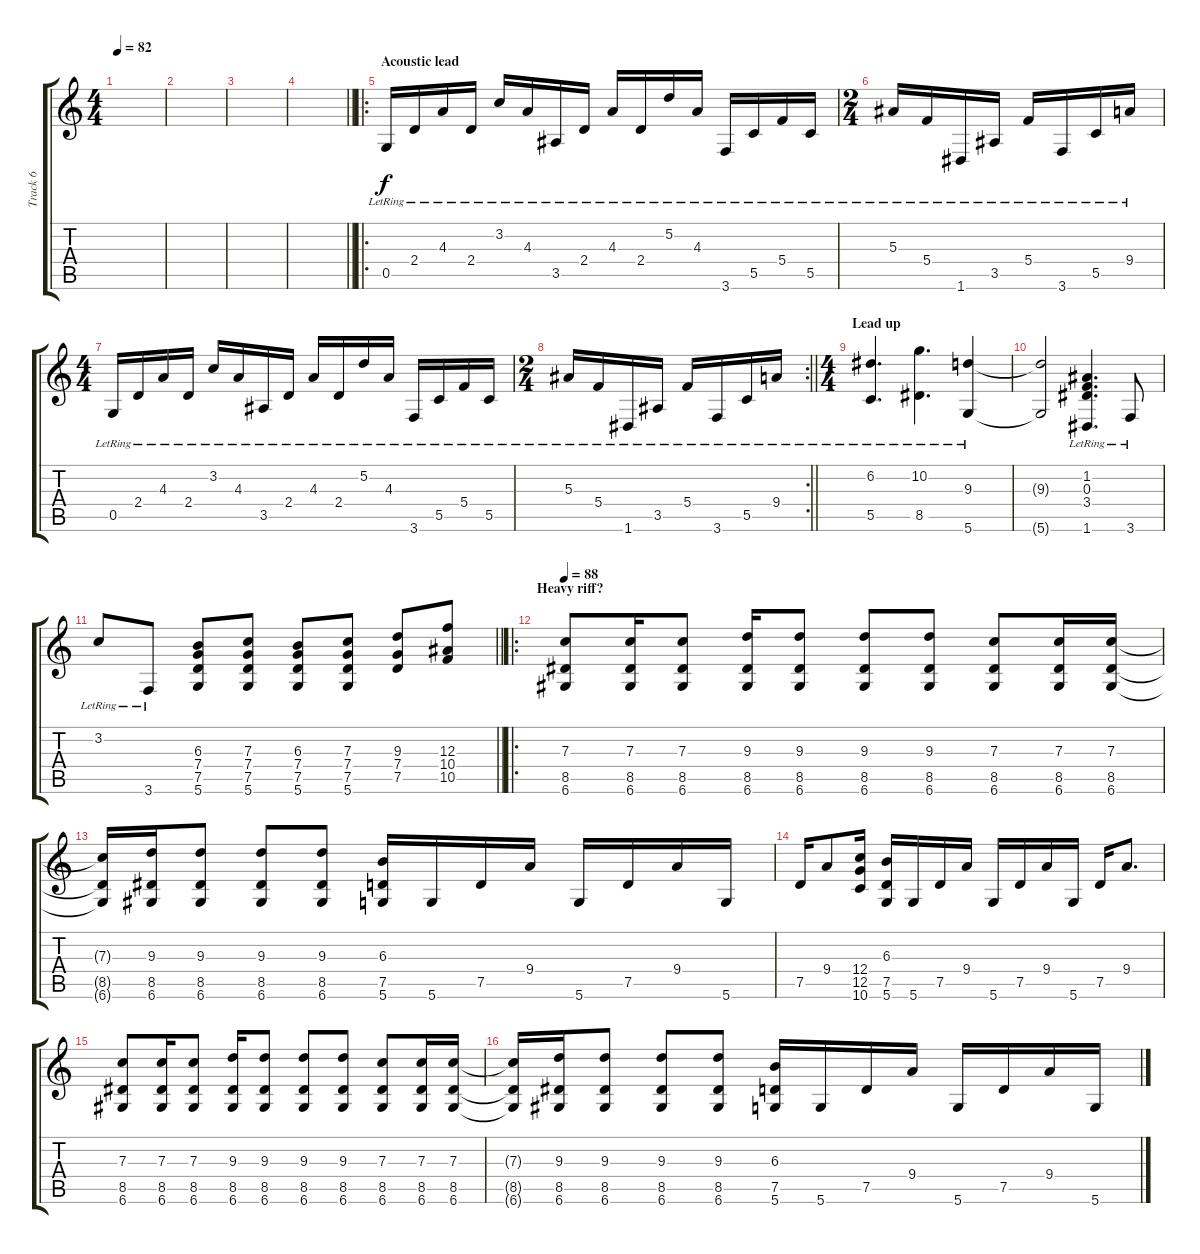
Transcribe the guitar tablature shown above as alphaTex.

\track ("Track 6" "Track 6") {instrument acousticguitarsteel}
\staff {score tabs}
\tuning (D4 A3 F3 C3 G2 D2) {hide}
\ts (4 4)
\tempo 82
\clef g2
\ks c
|
|
|
\barLineRight lightlight
|
\ro
\section ("" "Acoustic lead")
0.5{lr}.16 2.4{lr}.16 4.3{lr}.16 2.4{lr}.16 3.2{lr}.16 4.3{lr}.16 3.5{lr}.16 2.4{lr}.16 4.3{lr}.16 2.4{lr}.16 5.2{lr}.16 4.3{lr}.16 3.6{lr}.16 5.5{lr}.16 5.4{lr}.16 5.5{lr}.16 |
\ts (2 4)
5.3{lr}.16 5.4{lr}.16 1.6{lr}.16 3.5{lr}.16 5.4{lr}.16 3.6{lr}.16 5.5{lr}.16 9.4{lr}.16 |
\ts (4 4)
0.5{lr}.16 2.4{lr}.16 4.3{lr}.16 2.4{lr}.16 3.2{lr}.16 4.3{lr}.16 3.5{lr}.16 2.4{lr}.16 4.3{lr}.16 2.4{lr}.16 5.2{lr}.16 4.3{lr}.16 3.6{lr}.16 5.5{lr}.16 5.4{lr}.16 5.5{lr}.16 |
\rc 2
\ts (2 4)
\barLineRight lightlight
5.3{lr}.16 5.4{lr}.16 1.6{lr}.16 3.5{lr}.16 5.4{lr}.16 3.6{lr}.16 5.5{lr}.16 9.4{lr}.16 |
\ts (4 4)
\section ("" "Lead up ")
(6.2{lr} 5.5{lr}).4{d} (10.2{lr} 8.5{lr}).4{d} (9.3{lr} 5.6{lr}).4 |
(9.3{t} 5.6{t}).2 (1.2{lr} 0.3{lr} 3.4{lr} 1.6{lr}).4{d} 3.6{lr}.8 |
\barLineRight lightlight
3.2{lr}.8 3.6{lr}.8 (6.3 7.4 7.5 5.6).8 (7.3 7.4 7.5 5.6).8 (6.3 7.4 7.5 5.6).8 (7.3 7.4 7.5 5.6).8 (9.3 7.4 7.5).8 (12.3 10.4 10.5).8 |
\ro
\section ("" "Heavy riff?")
\tempo 88
(7.3 8.5 6.6).8{instrument distortionguitar} (7.3 8.5 6.6).16 (7.3 8.5 6.6).8 (9.3 8.5 6.6).16 (9.3 8.5 6.6).8 (9.3 8.5 6.6).8 (9.3 8.5 6.6).8 (7.3 8.5 6.6).8 (7.3 8.5 6.6).16 (7.3 8.5 6.6).16 |
(7.3{t} 8.5{t} 6.6{t}).16 (9.3 8.5 6.6).16 (9.3 8.5 6.6).8 (9.3 8.5 6.6).8 (9.3 8.5 6.6).8 (6.3 7.5 5.6).16 5.6.16 7.5.16 9.4.16 5.6.16 7.5.16 9.4.16 5.6.16 |
7.5.16 9.4.8 (12.4 12.5 10.6).16 (6.3 7.5 5.6).16 5.6.16 7.5.16 9.4.16 5.6.16 7.5.16 9.4.16 5.6.16 7.5.16 9.4.8{d} |
(7.3 8.5 6.6).8 (7.3 8.5 6.6).16 (7.3 8.5 6.6).8 (9.3 8.5 6.6).16 (9.3 8.5 6.6).8 (9.3 8.5 6.6).8 (9.3 8.5 6.6).8 (7.3 8.5 6.6).8 (7.3 8.5 6.6).16 (7.3 8.5 6.6).16 |
(7.3{t} 8.5{t} 6.6{t}).16 (9.3 8.5 6.6).16 (9.3 8.5 6.6).8 (9.3 8.5 6.6).8 (9.3 8.5 6.6).8 (6.3 7.5 5.6).16 5.6.16 7.5.16 9.4.16 5.6.16 7.5.16 9.4.16 5.6.16
